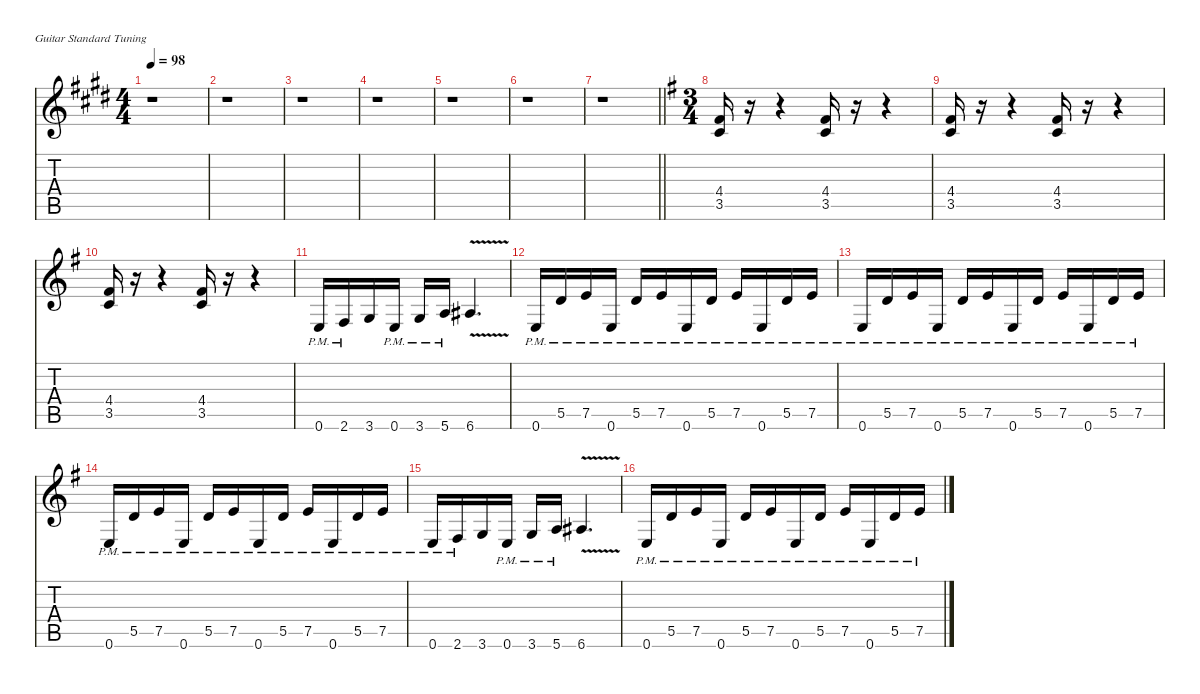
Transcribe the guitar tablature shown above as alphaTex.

\defaultSystemsLayout 4
\hideDynamics
\bracketExtendMode nobrackets
\singleTrackTrackNamePolicy hidden
\multiTrackTrackNamePolicy hidden
\firstSystemTrackNameMode fullname
\otherSystemsTrackNameOrientation horizontal
\track ("Guitar 2" "dist.guit.") {mute instrument distortionguitar}
\staff {score tabs}
\tuning (E4 B3 G3 D3 A2 E2)
\ts (4 4)
\tempo 98
\clef g2
\ks c#minor
r.1{dy f} |
r.1 |
r.1 |
r.1 |
r.1 |
r.1 |
\barLineRight lightlight
r.1 |
\ts (3 4)
\beaming (8 2 2 2)
\ks eminor
(4.4{acc #} 3.5{acc forcenatural}).16 r.16 r.4 (4.4{acc #} 3.5{acc forcenatural}).16 r.16 r.4 |
(4.4{acc #} 3.5{acc forcenatural}).16 r.16 r.4 (4.4{acc #} 3.5{acc forcenatural}).16 r.16 r.4 |
(4.4{acc #} 3.5{acc forcenatural}).16 r.16 r.4 (4.4{acc #} 3.5{acc forcenatural}).16 r.16 r.4 |
0.6{pm acc forcenatural}.16 2.6{pm acc #}.16 3.6{acc forcenatural}.16 0.6{pm acc forcenatural}.16 3.6{pm acc forcenatural}.16 5.6{pm acc forcenatural}.16 6.6{v acc #}.4{d} |
0.6{pm acc forcenatural}.16 5.5{pm acc forcenatural}.16 7.5{pm acc forcenatural}.16 0.6{pm acc forcenatural}.16 5.5{pm acc forcenatural}.16 7.5{pm acc forcenatural}.16 0.6{pm acc forcenatural}.16 5.5{pm acc forcenatural}.16 7.5{pm acc forcenatural}.16 0.6{pm acc forcenatural}.16 5.5{pm acc forcenatural}.16 7.5{pm acc forcenatural}.16 |
0.6{pm acc forcenatural}.16 5.5{pm acc forcenatural}.16 7.5{pm acc forcenatural}.16 0.6{pm acc forcenatural}.16 5.5{pm acc forcenatural}.16 7.5{pm acc forcenatural}.16 0.6{pm acc forcenatural}.16 5.5{pm acc forcenatural}.16 7.5{pm acc forcenatural}.16 0.6{pm acc forcenatural}.16 5.5{pm acc forcenatural}.16 7.5{pm acc forcenatural}.16 |
0.6{pm acc forcenatural}.16 5.5{pm acc forcenatural}.16 7.5{pm acc forcenatural}.16 0.6{pm acc forcenatural}.16 5.5{pm acc forcenatural}.16 7.5{pm acc forcenatural}.16 0.6{pm acc forcenatural}.16 5.5{pm acc forcenatural}.16 7.5{pm acc forcenatural}.16 0.6{pm acc forcenatural}.16 5.5{pm acc forcenatural}.16 7.5{pm acc forcenatural}.16 |
0.6{pm acc forcenatural}.16 2.6{pm acc #}.16 3.6{acc forcenatural}.16 0.6{pm acc forcenatural}.16 3.6{pm acc forcenatural}.16 5.6{pm acc forcenatural}.16 6.6{v acc #}.4{d} |
0.6{pm acc forcenatural}.16 5.5{pm acc forcenatural}.16 7.5{pm acc forcenatural}.16 0.6{pm acc forcenatural}.16 5.5{pm acc forcenatural}.16 7.5{pm acc forcenatural}.16 0.6{pm acc forcenatural}.16 5.5{pm acc forcenatural}.16 7.5{pm acc forcenatural}.16 0.6{pm acc forcenatural}.16 5.5{pm acc forcenatural}.16 7.5{pm acc forcenatural}.16
